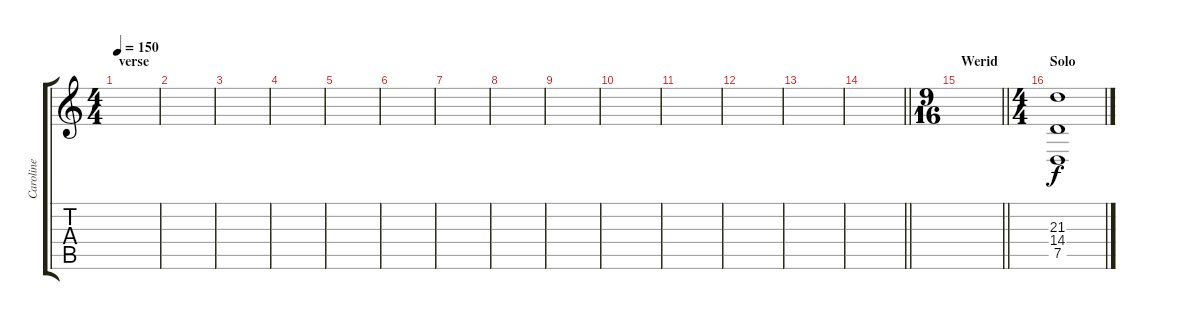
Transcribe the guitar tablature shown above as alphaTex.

\track ("Caroline" "Caroline") {instrument stringensemble1}
\staff {score tabs}
\tuning (D4 A3 F3 C3 G2 D2) {hide}
\ts (4 4)
\section ("" "verse")
\tempo 150
\clef g2
\ks c
|
|
|
|
|
|
|
|
|
|
|
|
|
\barLineRight lightlight
|
\ts (9 16)
\section ("" "Werid")
\barLineRight lightlight
|
\ts (4 4)
\section ("" "Solo ")
(21.3 14.4 7.5).1
